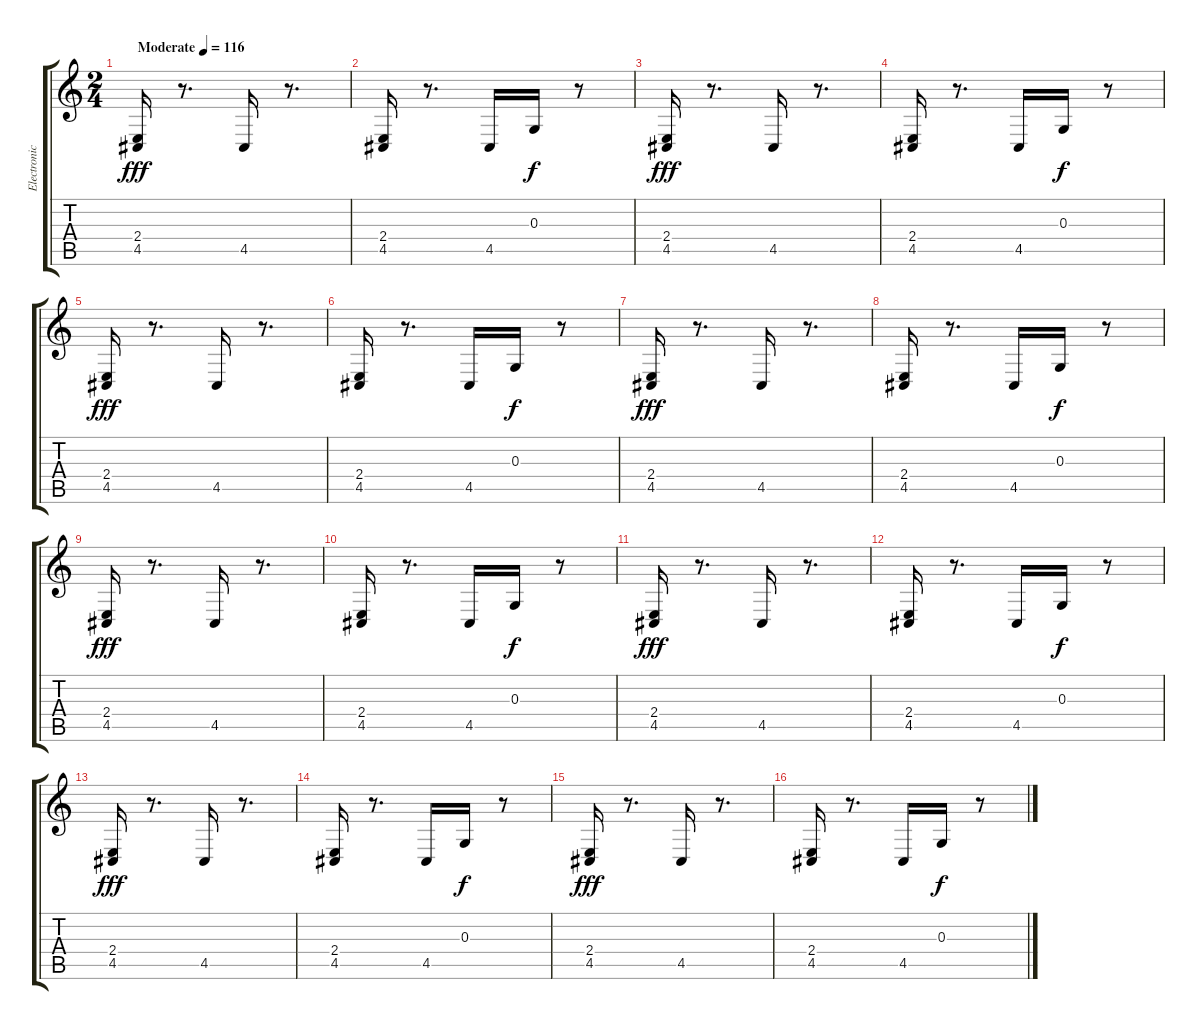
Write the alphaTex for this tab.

\track ("Electronic Percussions" "Electronic") {instrument taikodrum}
\staff {score tabs}
\tuning (E4 B3 G3 D3 A2 E2) {hide}
\ts (2 4)
\tempo (116 "Moderate")
\clef g2
\ks c
(2.4 4.5).16{dy fff instrument taikodrum} r.8{d} 4.5.16 r.8{d} |
(2.4 4.5).16 r.8{d} 4.5.16 0.3.16{dy f} r.8 |
(2.4 4.5).16{dy fff} r.8{d} 4.5.16 r.8{d} |
(2.4 4.5).16 r.8{d} 4.5.16 0.3.16{dy f} r.8 |
(2.4 4.5).16{dy fff} r.8{d} 4.5.16 r.8{d} |
(2.4 4.5).16 r.8{d} 4.5.16 0.3.16{dy f} r.8 |
(2.4 4.5).16{dy fff} r.8{d} 4.5.16 r.8{d} |
(2.4 4.5).16 r.8{d} 4.5.16 0.3.16{dy f} r.8 |
(2.4 4.5).16{dy fff} r.8{d} 4.5.16 r.8{d} |
(2.4 4.5).16 r.8{d} 4.5.16 0.3.16{dy f} r.8 |
(2.4 4.5).16{dy fff} r.8{d} 4.5.16 r.8{d} |
(2.4 4.5).16 r.8{d} 4.5.16 0.3.16{dy f} r.8 |
(2.4 4.5).16{dy fff} r.8{d} 4.5.16 r.8{d} |
(2.4 4.5).16 r.8{d} 4.5.16 0.3.16{dy f} r.8 |
(2.4 4.5).16{dy fff} r.8{d} 4.5.16 r.8{d} |
(2.4 4.5).16 r.8{d} 4.5.16 0.3.16{dy f} r.8
